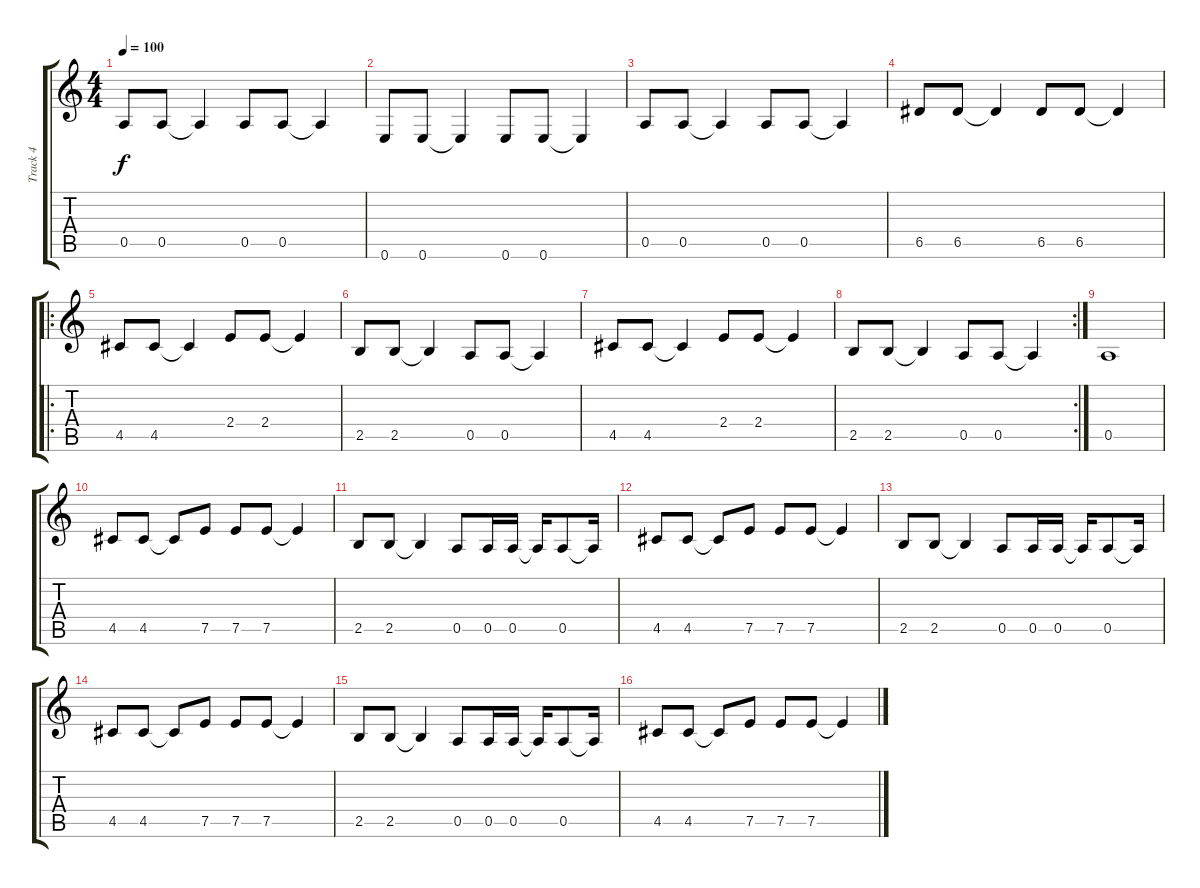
\track ("Track 4" "Track 4") {instrument electricbassfinger}
\staff {score tabs}
\tuning (E4 B3 G3 D3 A2 E2) {hide}
\ts (4 4)
\tempo 100
\clef g2
\ks c
0.5.8{dy f} 0.5.8 0.5{t}.4 0.5.8 0.5.8 0.5{t}.4 |
0.6.8 0.6.8 0.6{t}.4 0.6.8 0.6.8 0.6{t}.4 |
0.5.8 0.5.8 0.5{t}.4 0.5.8 0.5.8 0.5{t}.4 |
6.5.8 6.5.8 6.5{t}.4 6.5.8 6.5.8 6.5{t}.4 |
\ro
4.5.8 4.5.8 4.5{t}.4 2.4.8 2.4.8 2.4{t}.4 |
2.5.8 2.5.8 2.5{t}.4 0.5.8 0.5.8 0.5{t}.4 |
4.5.8 4.5.8 4.5{t}.4 2.4.8 2.4.8 2.4{t}.4 |
\rc 2
2.5.8 2.5.8 2.5{t}.4 0.5.8 0.5.8 0.5{t}.4 |
0.5.1 |
4.5.8 4.5.8 4.5{t}.8 7.5.8 7.5.8 7.5.8 7.5{t}.4 |
2.5.8 2.5.8 2.5{t}.4 0.5.8 0.5.16 0.5.16 0.5{t}.16 0.5.8 0.5{t}.16 |
4.5.8 4.5.8 4.5{t}.8 7.5.8 7.5.8 7.5.8 7.5{t}.4 |
2.5.8 2.5.8 2.5{t}.4 0.5.8 0.5.16 0.5.16 0.5{t}.16 0.5.8 0.5{t}.16 |
4.5.8 4.5.8 4.5{t}.8 7.5.8 7.5.8 7.5.8 7.5{t}.4 |
2.5.8 2.5.8 2.5{t}.4 0.5.8 0.5.16 0.5.16 0.5{t}.16 0.5.8 0.5{t}.16 |
4.5.8 4.5.8 4.5{t}.8 7.5.8 7.5.8 7.5.8 7.5{t}.4
